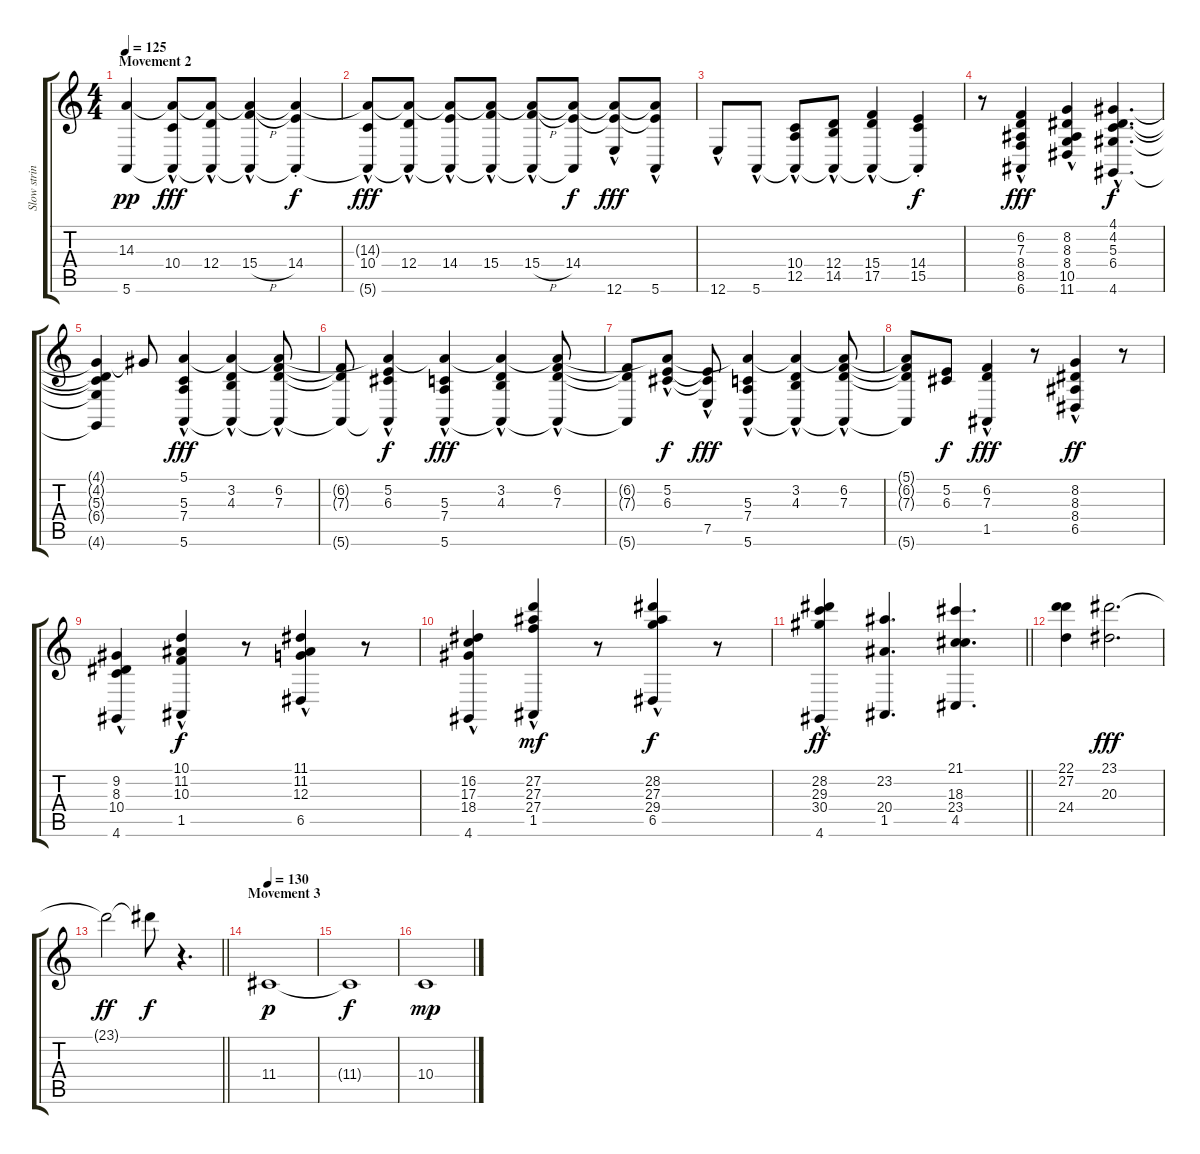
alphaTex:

\track ("Slow strings" "Slow strin") {instrument stringensemble1}
\staff {score tabs}
\tuning (E4 B3 G3 D3 A2 E2) {hide}
\ts (4 4)
\section ("" "Movement 2")
\tempo 125
\clef g2
\ks c
(14.3 5.6).4{dy pp} (14.3{t} 10.4{hac} 5.6{t}).8{dy fff} (14.3{t} 12.4{hac} 5.6{t}).8 (14.3{t} 15.4{h hac} 5.6{t}).4 (14.3{t} 14.4{st} 5.6{t}).4{dy f} |
(14.3{t} 10.4{hac} 5.6{t}).8{dy fff} (14.3{t} 12.4{hac} 5.6{t}).8 (14.3{t} 14.4{hac} 5.6{t}).8 (14.3{t} 15.4{hac} 5.6{t}).8 (14.3{t} 15.4{h hac} 5.6{t}).8 (14.3{t} 14.4 5.6{t}).8{dy f} (14.3{t} 14.4{t} 12.6{hac}).8{dy fff} (14.3{t} 14.4{t} 5.6{hac}).8 |
12.6{hac}.8 5.6{hac}.8 (10.4{hac} 12.5 5.6{t}).8 (12.4{hac} 14.5 5.6{t}).8 (15.4{hac} 17.5 5.6{t}).4 (14.4{st} 15.5 5.6{t}).4{dy f} |
r.8 (6.2{hac} 7.3{hac} 8.4{hac} 8.5{hac} 6.6{hac}).4{dy fff} (8.2{hac} 8.3{hac} 8.4{hac} 10.5{hac} 11.6{hac}).4 (4.1{hac} 4.2{hac} 5.3{hac} 6.4{hac} 4.6).4{d dy f} |
(4.1{t} 4.2{t} 5.3{t} 6.4{t} 4.6{t}).4 4.1{t}.8 (5.1{hac} 5.3{hac} 7.4{hac} 5.6{hac}).4{dy fff} (5.1{t} 3.2{hac} 4.3{hac} 5.6{t}).4 (5.1{t} 6.2{hac} 7.3{hac} 5.6{t}).8 |
(6.2{t} 7.3{t} 5.6{t}).8 (5.1{t} 5.2{hac} 6.3{hac} 5.6{t}).4{dy f} (5.1{t} 5.3{hac} 7.4{hac} 5.6).4{dy fff} (5.1{t} 3.2{hac} 4.3{hac} 5.6{t}).4 (5.1{t} 6.2{hac} 7.3{hac} 5.6{t}).8 |
(6.2{t} 7.3{t} 5.6{t}).8 (5.1{t} 5.2{hac} 6.3{hac}).8{dy f} (5.2{t} 6.3{t} 7.5{hac}).8{dy fff} (5.1{t} 5.3{hac} 7.4{hac} 5.6{hac}).4 (5.1{t} 3.2{hac} 4.3{hac} 5.6{t}).4 (5.1{t} 6.2{hac} 7.3{hac} 5.6{t}).8 |
(5.1{t} 6.2{t} 7.3{t} 5.6{t}).8 (5.2 6.3).8{dy f} (6.2{hac} 7.3{hac} 1.5{hac}).4{dy fff} r.8 (8.2{hac} 8.3{hac} 8.4{hac} 6.5{hac}).4{dy ff} r.8 |
(9.2{hac} 8.3{hac} 10.4{hac} 4.6{hac}).4 (10.1{hac} 11.2{hac} 10.3{hac} 1.5{hac}).4{dy f} r.8 (11.1{hac} 11.2{hac} 12.3{hac} 6.5{hac}).4 r.8 |
(16.2{hac} 17.3{hac} 18.4{hac} 4.6{hac}).4 (27.2{hac} 27.3{hac} 27.4{hac} 1.5{hac}).4{dy mf} r.8 (28.2{hac} 27.3{hac} 29.4{hac} 6.5{hac}).4{dy f} r.8 |
\barLineRight lightlight
(28.2{hac} 29.3{hac} 30.4{hac} 4.6{hac}).4{dy ff} (23.2 20.4 1.5).4{d} (21.1 18.3 23.4 4.5).4{d} |
\section ("" "")
(22.1 27.2 24.4).4 (23.1 20.3).2{d dy fff volume 5} |
\barLineRight lightlight
23.1{t}.2{dy ff} 23.1{t}.8{dy f} r.4{d} |
\section ("" "Movement 3")
\tempo 130
11.4.1{dy p volume 12} |
11.4{t}.1{dy f} |
10.4.1{dy mp}
